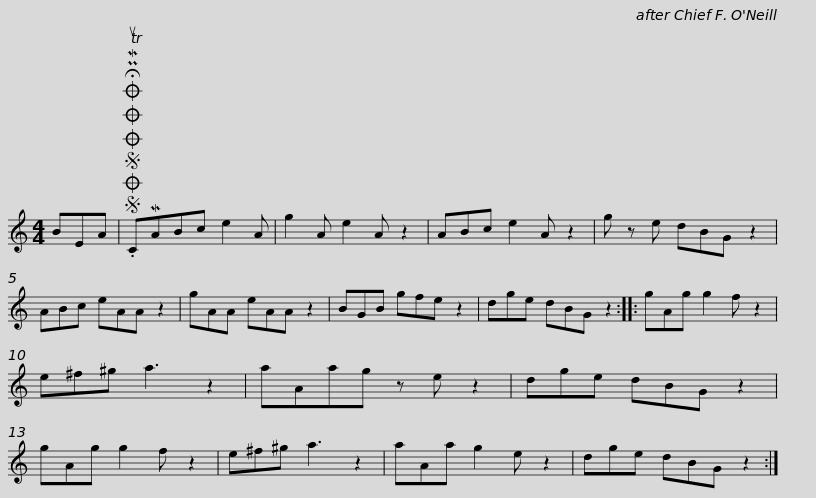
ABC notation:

X:1
L:1/8
M:4/4
I:linebreak $
K:C
V:1 treble
V:1
 BEA |SOSOOO .!fermata!PMTuCMABc e2 A | g2 A e2 A z2 | ABc e2 A z2 | g z e dBG z2 | %5
 ABc eAA z2 | gAA eAA z2 |$ BGB gfe z2 | dge dBG z2 :: gAg g2 f z2 | %10
 e^f^g a3 z2 | aAag z e z2 | dge dBG z2 |$ gAg g2 f z2 | e^f^g a3 z2 | %15
 aAa g2 e z2 | dge dBG z2 :| %17
